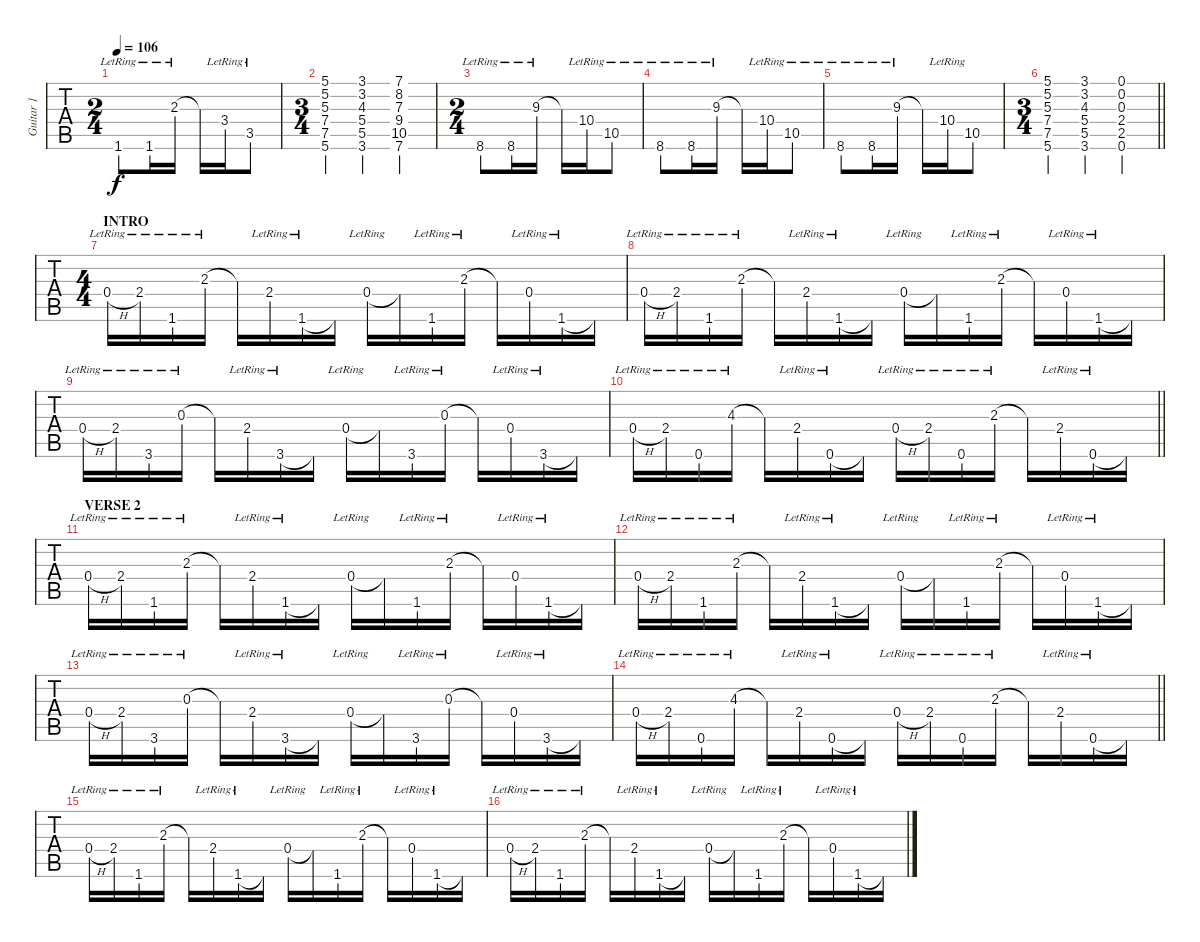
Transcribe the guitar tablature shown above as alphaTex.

\track ("Guitar 1" "Guitar 1") {instrument acousticguitarsteel}
\staff {tabs}
\tuning (E4 B3 G3 D3 A2 E2) {hide}
\ts (2 4)
\tempo 106
\clef g2
\ks c
1.6{lr}.8{dy f} 1.6{lr}.16 2.3{lr}.16 2.3{t}.16 3.4{lr}.16 3.5{lr}.8 |
\ts (3 4)
(5.1 5.2 5.3 7.4 7.5 5.6).4 (3.1 3.2 4.3 5.4 5.5 3.6).4 (7.1 8.2 7.3 9.4 10.5 7.6).4 |
\ts (2 4)
8.6{lr}.8 8.6{lr}.16 9.3{lr}.16 9.3{t}.16 10.4{lr}.16 10.5{lr}.8 |
8.6{lr}.8 8.6{lr}.16 9.3{lr}.16 9.3{t}.16 10.4{lr}.16 10.5{lr}.8 |
8.6{lr}.8 8.6{lr}.16 9.3{lr}.16 9.3{t}.16 10.4{lr}.16 10.5{lr}.8 |
\ts (3 4)
\barLineRight lightlight
(5.1 5.2 5.3 7.4 7.5 5.6).4 (3.1 3.2 4.3 5.4 5.5 3.6).4 (0.1 0.2 0.3 2.4 2.5 0.6).4 |
\ts (4 4)
\section ("" "INTRO")
0.4{h lr}.16 2.4{lr}.16 1.6{lr}.16 2.3{lr}.16 2.3{t}.16 2.4{lr}.16 1.6{lr}.16 1.6{t}.16 0.4{lr}.16 0.4{t}.16 1.6{lr}.16 2.3{lr}.16 2.3{t}.16 0.4{lr}.16 1.6{lr}.16 1.6{t}.16 |
0.4{h lr}.16 2.4{lr}.16 1.6{lr}.16 2.3{lr}.16 2.3{t}.16 2.4{lr}.16 1.6{lr}.16 1.6{t}.16 0.4{lr}.16 0.4{t}.16 1.6{lr}.16 2.3{lr}.16 2.3{t}.16 0.4{lr}.16 1.6{lr}.16 1.6{t}.16 |
0.4{h lr}.16 2.4{lr}.16 3.6{lr}.16 0.3{lr}.16 0.3{t}.16 2.4{lr}.16 3.6{lr}.16 3.6{t}.16 0.4{lr}.16 0.4{t}.16 3.6{lr}.16 0.3{lr}.16 0.3{t}.16 0.4{lr}.16 3.6{lr}.16 3.6{t}.16 |
\barLineRight lightlight
0.4{h lr}.16 2.4{lr}.16 0.6{lr}.16 4.3{lr}.16 4.3{t}.16 2.4{lr}.16 0.6{lr}.16 0.6{t}.16 0.4{h lr}.16 2.4{lr}.16 0.6{lr}.16 2.3{lr}.16 2.3{t}.16 2.4{lr}.16 0.6{lr}.16 0.6{t}.16 |
\section ("" "VERSE 2")
0.4{h lr}.16 2.4{lr}.16 1.6{lr}.16 2.3{lr}.16 2.3{t}.16 2.4{lr}.16 1.6{lr}.16 1.6{t}.16 0.4{lr}.16 0.4{t}.16 1.6{lr}.16 2.3{lr}.16 2.3{t}.16 0.4{lr}.16 1.6{lr}.16 1.6{t}.16 |
0.4{h lr}.16 2.4{lr}.16 1.6{lr}.16 2.3{lr}.16 2.3{t}.16 2.4{lr}.16 1.6{lr}.16 1.6{t}.16 0.4{lr}.16 0.4{t}.16 1.6{lr}.16 2.3{lr}.16 2.3{t}.16 0.4{lr}.16 1.6{lr}.16 1.6{t}.16 |
0.4{h lr}.16 2.4{lr}.16 3.6{lr}.16 0.3{lr}.16 0.3{t}.16 2.4{lr}.16 3.6{lr}.16 3.6{t}.16 0.4{lr}.16 0.4{t}.16 3.6{lr}.16 0.3{lr}.16 0.3{t}.16 0.4{lr}.16 3.6{lr}.16 3.6{t}.16 |
\barLineRight lightlight
0.4{h lr}.16 2.4{lr}.16 0.6{lr}.16 4.3{lr}.16 4.3{t}.16 2.4{lr}.16 0.6{lr}.16 0.6{t}.16 0.4{h lr}.16 2.4{lr}.16 0.6{lr}.16 2.3{lr}.16 2.3{t}.16 2.4{lr}.16 0.6{lr}.16 0.6{t}.16 |
0.4{h lr}.16 2.4{lr}.16 1.6{lr}.16 2.3{lr}.16 2.3{t}.16 2.4{lr}.16 1.6{lr}.16 1.6{t}.16 0.4{lr}.16 0.4{t}.16 1.6{lr}.16 2.3{lr}.16 2.3{t}.16 0.4{lr}.16 1.6{lr}.16 1.6{t}.16 |
0.4{h lr}.16 2.4{lr}.16 1.6{lr}.16 2.3{lr}.16 2.3{t}.16 2.4{lr}.16 1.6{lr}.16 1.6{t}.16 0.4{lr}.16 0.4{t}.16 1.6{lr}.16 2.3{lr}.16 2.3{t}.16 0.4{lr}.16 1.6{lr}.16 1.6{t}.16
